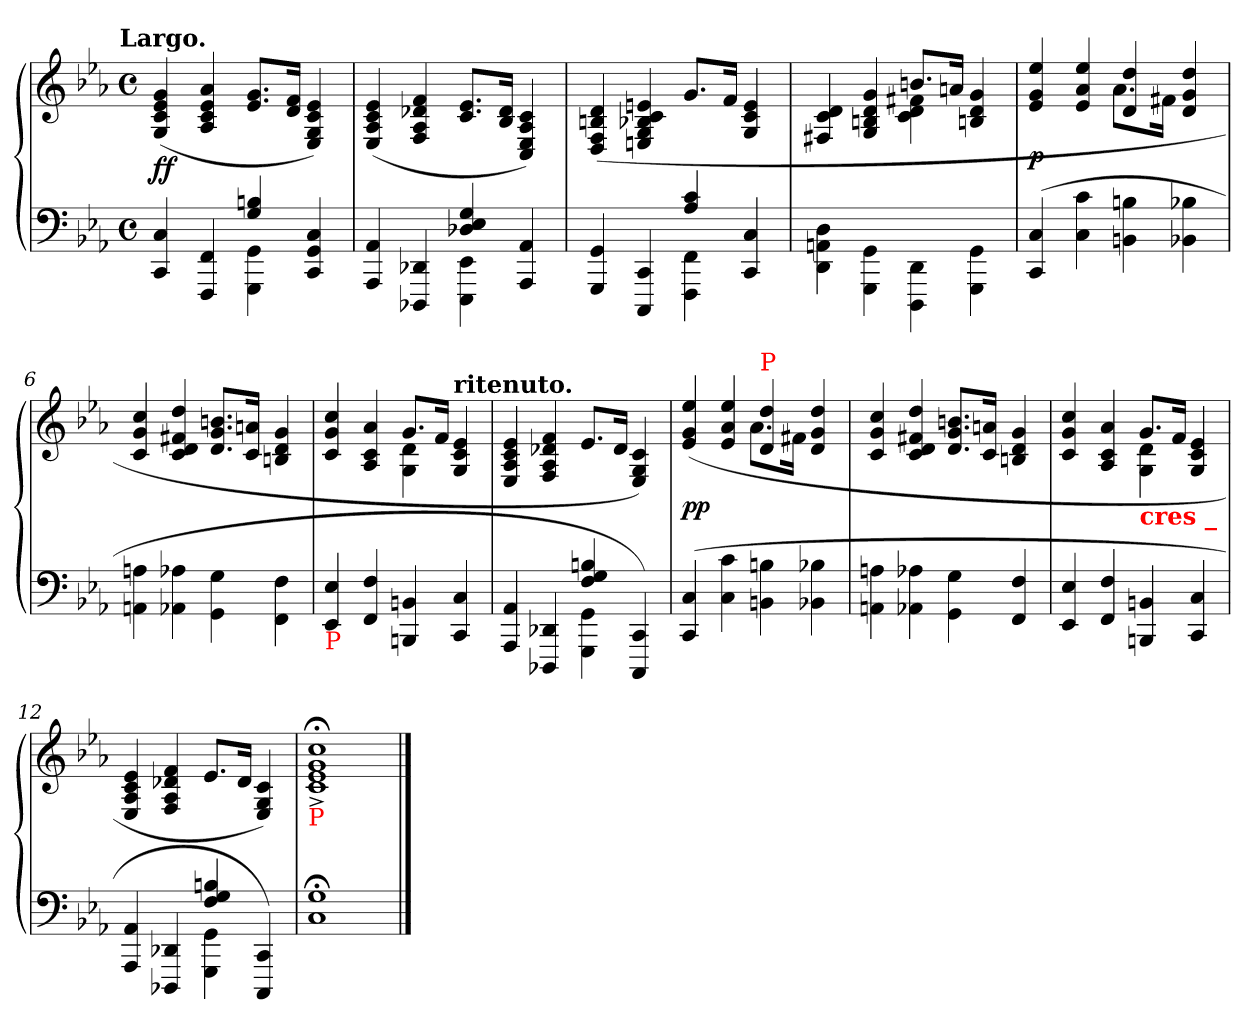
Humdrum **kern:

**kern	**kern	**dynam
*part1	*part1	*part1
*staff2	*staff1	*staff1/2
*clefF4	*clefG2	*
*k[b-e-a-]	*k[b-e-a-]	*
*c:	*c:	*
!!LO:TX:omd:t=Largo.
*M4/4	*M4/4	*
*met(c)	*met(c)	*
*MM44	*MM44	*
=1	=1	=1
*^	*	*
2ryy	4C 4CC	(>4g/ 4e-/ 4c/ 4G/	ff
.	4FF 4FFF	4a-/ 4e-/ 4c/ 4A-/	.
4Bn 4G	4GG 4GGG	8.g 8.e-L	.
.	.	16f 16dJk	.
4ryy	4C 4GG 4CC	4e-/ 4c/ 4G/ 4E-/)	.
=2	=2	=2	=2
2ryy	4AA- 4AAA-	(>4e-/ 4c/ 4A-/ 4E-/	.
.	4DD-X 4DDD-X	4f/ 4d-X/ 4A-/ 4F/	.
4G 4E- 4D-X	4EE- 4EEE-	8.e- 8.cL	.
.	.	16d- 16B-Jk	.
4ryy	4AA- 4AAA-	4c/ 4A-/ 4E-/ 4C/)	.
=3	=3	=3	=3
2ryy	4GG 4GGG	(>4d/ 4Bn/ 4F/ 4D/	.
.	4CC 4CCC	4en/ 4c/ 4B-X/ 4G/ 4En/	.
4c 4A-	4FF 4FFF	8.gL	.
.	.	16fJk	.
4ryy	4C 4CC	4e/ 4c/ 4G/	.
*v	*v	*	*
=4	=4	=4
*	*^	*
4D\ 4AAn\ 4DD\	4d/ 4c/ 4F#X/	2ryy	.
4GG\ 4GGG\	4g/ 4d/ 4Bn/ 4G/	.	.
4DD\ 4DDD\	8.bnL	4f#X 4d 4c	.
.	16anJk	.	.
4GG\ 4GGG\	4g 4d 4Bn	4ryy	.
=5	=5	=5	=5
(>4C 4CC	4ee- 4g 4e-	2ryy	p
4c 4C	4ee- 4a- 4e-	.	.
4Bn 4BBn	4dd 4d	8.a-L	.
.	.	16f#XJk	.
4B-X 4BB-X	4dd 4g 4d	4ryy	.
*	*v	*v	*
=6	=6	=6
4An 4AAn	4cc 4g 4c	.
4A-X 4AA-X	4dd 4f#X 4d 4c	.
4G\ 4GG\	8.bn 8.g 8.dL	.
.	16an 16cJk	.
4F\ 4FF\	4g 4d 4Bn	.
=7	=7	=7
*	*^	*
!LO:TX:b:color=red:t=P	!	!	!
4E- 4EE-	4cc 4g 4c	2ryy	.
4F 4FF	4a- 4c 4A-	.	.
4BBn 4BBBn	8.gL	4d 4G	.
.	16fJk	.	.
!	!LO:TX:a:B:t=ritenuto.	!	!
4C 4CC	4e- 4c 4G	4ryy	.
*	*v	*v	*
=8	=8	=8
*^	*	*
2ryy	4AA- 4AAA-	4e-/ 4c/ 4A-/ 4E-/	.
.	4DD-X 4DDD-X	4f/ 4d-X/ 4A-/ 4F/	.
4Bn 4G 4F	4GG 4GGG	8.e-L	.
.	.	16d-Jk	.
4ryy	4CC 4CCC)	4c/ 4G/ 4E-/)	.
=9	=9	=9	=9
*	*	*^	*
!LO:TX:b:color=red:t=P	!	!	!	!
*v	*v	*	*	*
(<4C 4CC	(>4ee- 4g 4e-	2ryy	pp
4c 4C	4ee- 4a- 4e-	.	.
!	!LO:TX:a:color=red:t=P	!	!
4Bn 4BBn	4dd 4d	8.a-L	.
.	.	16f#XJk	.
4B-X 4BB-X	4dd 4g 4d	4ryy	.
*	*v	*v	*
=10	=10	=10
4An 4AAn	4cc 4g 4c	.
4A-X 4AA-X	4dd 4f#X 4d 4c	.
4G\ 4GG\	8.bn 8.g 8.dL	.
.	16an 16cJk	.
4F 4FF	4g 4d 4Bn	.
=11	=11	=11
*	*^	*
4E- 4EE-	4cc 4g 4c	2ryy	.
4F 4FF	4a- 4c 4A-	.	.
!	!LO:TX:b:B:color=red:t=cres _	!	!
4BBn 4BBBn	8.gL	4d 4G	.
.	16fJk	.	.
4C 4CC	4e- 4c 4G	4ryy	.
*	*v	*v	*
=12	=12	=12
*^	*	*
2ryy	4AA- 4AAA-	4e-/ 4c/ 4A-/ 4E-/	.
.	4DD-X 4DDD-X	4f/ 4d-X/ 4A-/ 4F/	.
4Bn 4G 4F	4GG 4GGG	8.e-L	.
.	.	16d-Jk	.
4ryy	4CC 4CCC)	4c/ 4G/ 4E-/)	.
=13	=13	=13	=13
!	!	!LO:TX:b:color=red:t=P	!
*v	*v	*	*
1G;< 1C;<	1cc;<^< 1g;<^< 1e-;<^< 1c;<^<	.
==	==	==
*-	*-	*-
